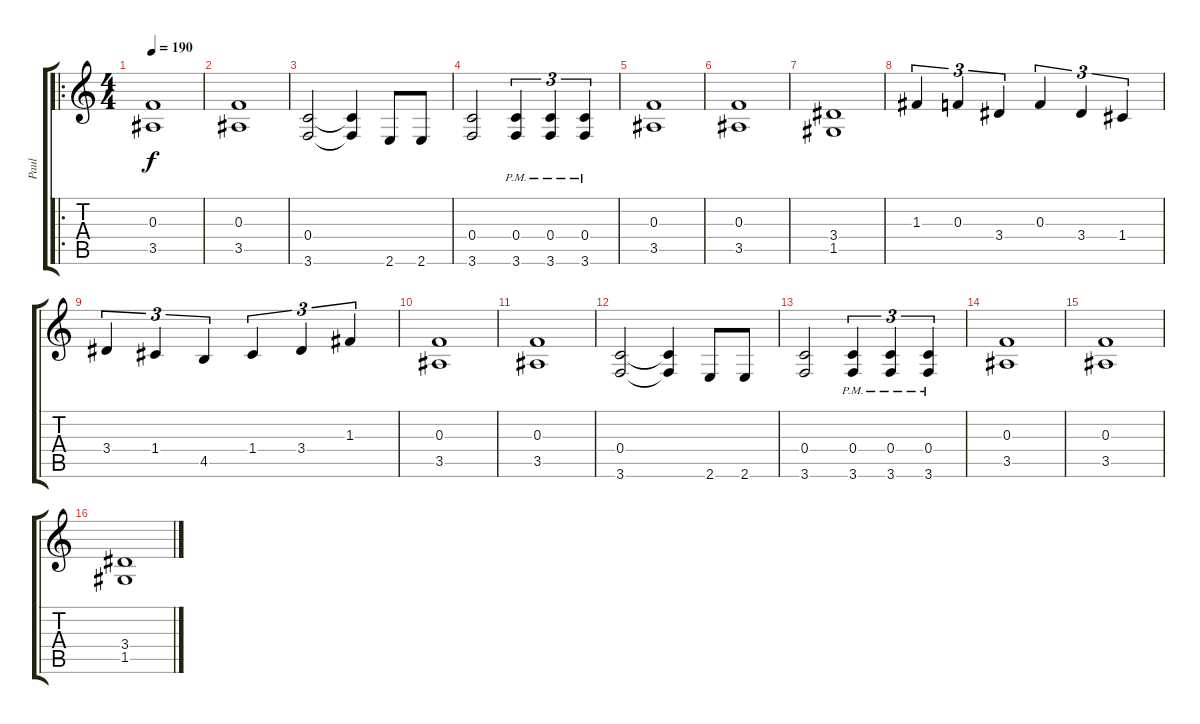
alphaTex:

\track ("Paul" "Paul") {instrument distortionguitar}
\staff {score tabs}
\tuning (D4 A3 F3 C3 G2 D2) {hide}
\ro
\ts (4 4)
\tempo 190
\clef g2
\ks c
(0.3 3.5).1{dy f} |
(0.3 3.5).1 |
(0.4 3.6).2 (0.4{t} 3.6{t}).4 2.6.8 2.6.8 |
(0.4 3.6).2 (0.4{pm} 3.6{pm}).4{tu (3 2)} (0.4{pm} 3.6).4{tu (3 2)} (0.4{pm} 3.6).4{tu (3 2)} |
(0.3 3.5).1 |
(0.3 3.5).1 |
(3.4 1.5).1 |
1.3.4{tu (3 2)} 0.3.4{tu (3 2)} 3.4.4{tu (3 2)} 0.3.4{tu (3 2)} 3.4.4{tu (3 2)} 1.4.4{tu (3 2)} |
3.4.4{tu (3 2)} 1.4.4{tu (3 2)} 4.5.4{tu (3 2)} 1.4.4{tu (3 2)} 3.4.4{tu (3 2)} 1.3.4{tu (3 2)} |
(0.3 3.5).1 |
(0.3 3.5).1 |
(0.4 3.6).2 (0.4{t} 3.6{t}).4 2.6.8 2.6.8 |
(0.4 3.6).2 (0.4{pm} 3.6{pm}).4{tu (3 2)} (0.4{pm} 3.6).4{tu (3 2)} (0.4{pm} 3.6).4{tu (3 2)} |
(0.3 3.5).1 |
(0.3 3.5).1 |
(3.4 1.5).1
